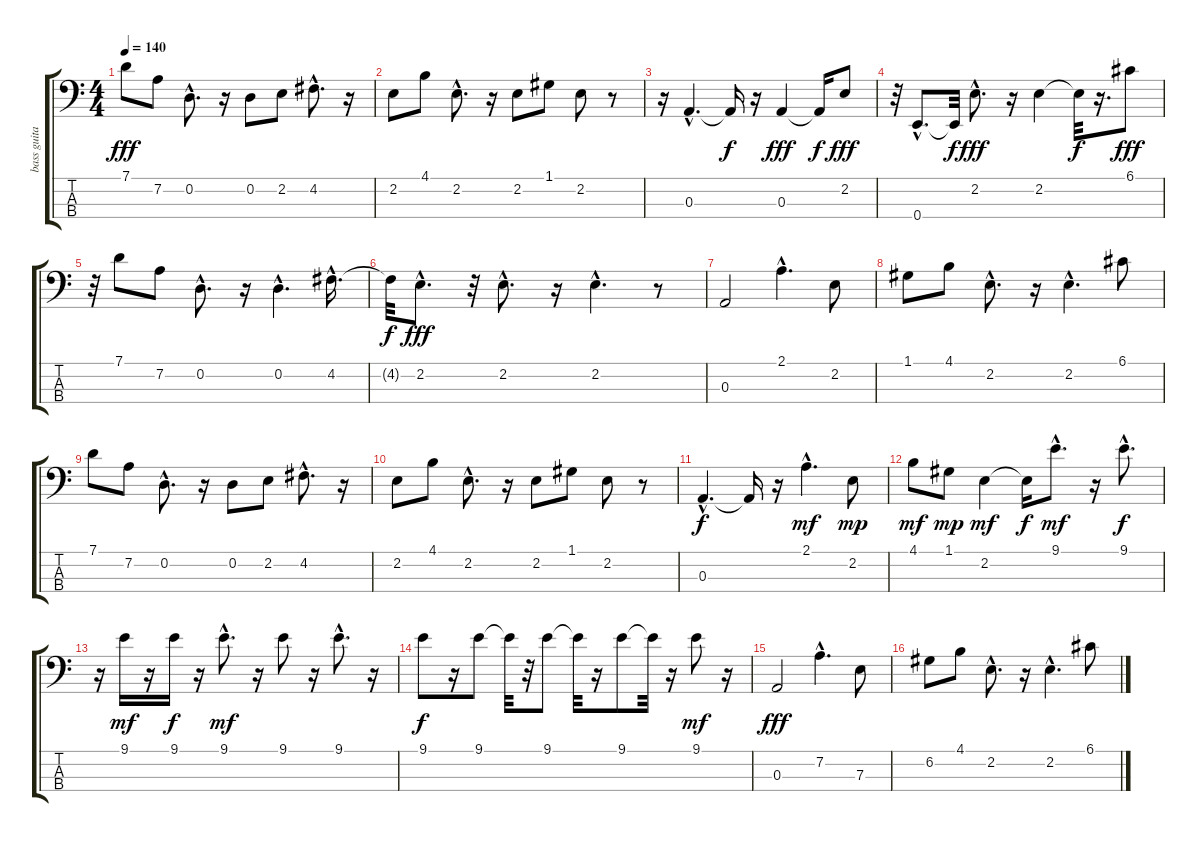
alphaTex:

\track ("bass guitar" "bass guita") {instrument fretlessbass}
\staff {score tabs}
\tuning (G2 D2 A1 E1) {hide}
\ts (4 4)
\tempo 140
\clef f4
\ks c
7.1.8{dy fff} 7.2.8 0.2{hac}.8{d} r.16 0.2.8 2.2.8 4.2{hac}.8{d} r.16 |
2.2.8 4.1.8 2.2{hac}.8{d} r.16 2.2.8 1.1.8 2.2.8 r.8 |
r.16 0.3{hac}.4{d} 0.3{t}.16{dy f} r.16 0.3.4{dy fff} 0.3{t}.16{dy f} 2.2.8{dy fff} |
r.32 0.4{hac}.8{d} 0.4{t}.32{dy f} 2.2{hac}.8{d dy fff} r.16 2.2.4 2.2{t}.32{dy f} r.16{d} 6.1.8{dy fff} |
r.32 7.1.8 7.2.8 0.2{hac}.8{d} r.16 0.2{hac}.4{d} 4.2{hac}.16{d} |
4.2{t}.32{dy f} 2.2{hac}.8{d dy fff} r.32 2.2{hac}.8{d} r.16 2.2{hac}.4{d} r.8 |
0.3.2 2.1{hac}.4{d} 2.2.8 |
1.1.8 4.1.8 2.2{hac}.8{d} r.16 2.2{hac}.4{d} 6.1.8 |
7.1.8 7.2.8 0.2{hac}.8{d} r.16 0.2.8 2.2.8 4.2{hac}.8{d} r.16 |
2.2.8 4.1.8 2.2{hac}.8{d} r.16 2.2.8 1.1.8 2.2.8 r.8 |
0.3{hac}.4{d dy f} 0.3{t}.16 r.16 2.1{hac}.4{d dy mf} 2.2.8{dy mp} |
4.1.8{dy mf} 1.1.8{dy mp} 2.2.4{dy mf} 2.2{t}.16{dy f} 9.1{hac}.8{d dy mf} r.16 9.1{hac}.8{d dy f} |
r.16 9.1.16{dy mf} r.16 9.1.16{dy f} r.16 9.1{hac}.8{d dy mf} r.16 9.1.8 r.16 9.1{hac}.8{d} r.16 |
9.1.8{dy f} r.16 9.1.8 9.1{t}.32 r.32 9.1.8 9.1{t}.32 r.16 9.1.8 9.1{t}.32 r.16 9.1.8{dy mf} r.16 |
0.3.2{dy fff} 7.2{hac}.4{d} 7.3.8 |
6.2.8 4.1.8 2.2{hac}.8{d} r.16 2.2{hac}.4{d} 6.1.8
